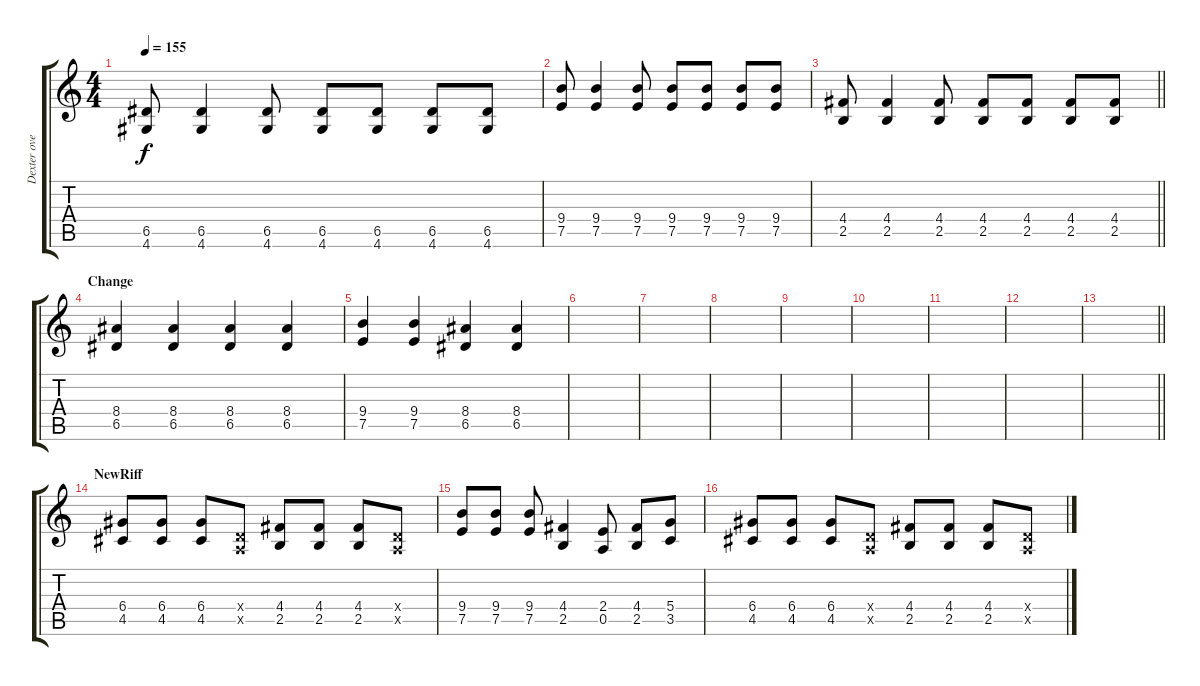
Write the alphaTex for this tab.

\track ("Dexter over" "Dexter ove") {instrument overdrivenguitar}
\staff {score tabs}
\tuning (E4 B3 G3 D3 A2 E2) {hide}
\ts (4 4)
\tempo 155
\clef g2
\ks c
(6.5 4.6).8{dy f} (6.5 4.6).4 (6.5 4.6).8 (6.5 4.6).8 (6.5 4.6).8 (6.5 4.6).8 (6.5 4.6).8 |
(9.4 7.5).8 (9.4 7.5).4 (9.4 7.5).8 (9.4 7.5).8 (9.4 7.5).8 (9.4 7.5).8 (9.4 7.5).8 |
\barLineRight lightlight
(4.4 2.5).8 (4.4 2.5).4 (4.4 2.5).8 (4.4 2.5).8 (4.4 2.5).8 (4.4 2.5).8 (4.4 2.5).8 |
\section ("" "Change")
(8.4 6.5).4 (8.4 6.5).4 (8.4 6.5).4 (8.4 6.5).4 |
(9.4 7.5).4 (9.4 7.5).4 (8.4 6.5).4 (8.4 6.5).4 |
|
|
|
|
|
|
|
\barLineRight lightlight
|
\section ("" "NewRiff")
(6.4 4.5).8 (6.4 4.5).8 (6.4 4.5).8 (0.4{x} 0.5{x}).8 (4.4 2.5).8 (4.4 2.5).8 (4.4 2.5).8 (0.4{x} 0.5{x}).8 |
(9.4 7.5).8 (9.4 7.5).8 (9.4 7.5).8 (4.4 2.5).4 (2.4 0.5).8 (4.4 2.5).8 (5.4 3.5).8 |
(6.4 4.5).8 (6.4 4.5).8 (6.4 4.5).8 (0.4{x} 0.5{x}).8 (4.4 2.5).8 (4.4 2.5).8 (4.4 2.5).8 (0.4{x} 0.5{x}).8
